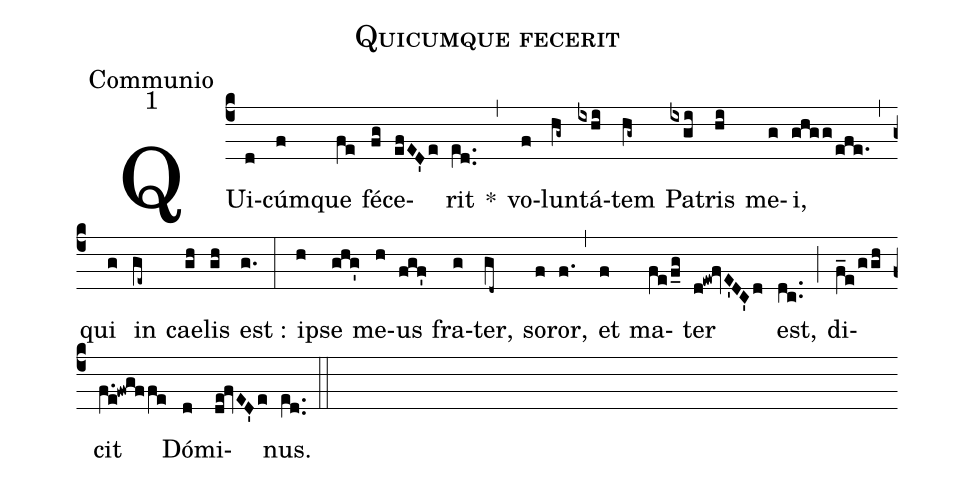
name:Quicumque fecerit;
office-part:Communio;
mode:1;
%%
(c4) QUi(d)cúm(f)que(fe) fé(fg)ce(efED'e)rit(e[ll:1]d..) *(,) vo(f)lun(hg~)tá(ixhi)tem(hg~) Pa(ixgi)tris(hi) me(g)i,(ghgg/efe.) (,) qui(g) in(ge~) cae(gh)lis(gh) est :(g.) (:) i(h)pse(ghg') me(h)us(fgf') fra(g)ter,(gd~) so(f)ror,(f.) (,) et(f) ma(fe/f_g)ter(d!ew!fvE'DC'd) est,(dc..) (;) di(f_e/ggh)cit(f.e!fwgffe) Dó(d)mi(de!fvED'e)nus.(e[ll:1]d..) (::)
